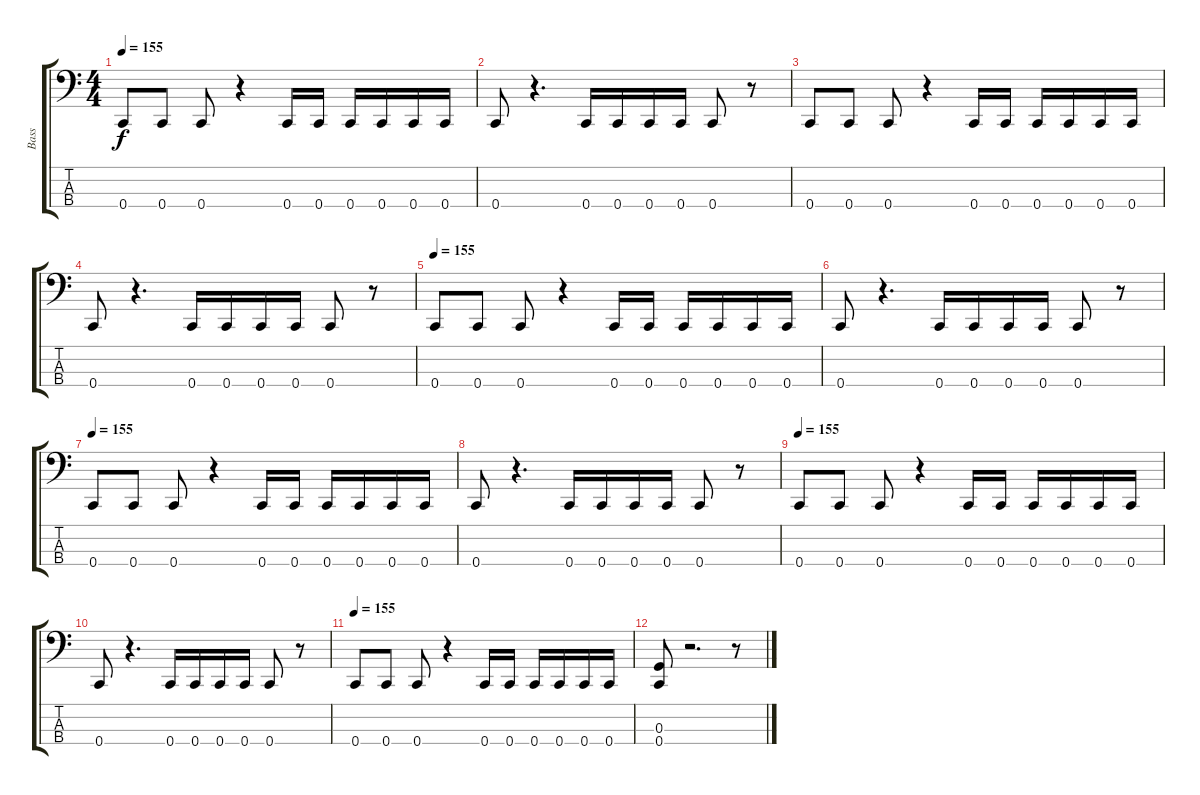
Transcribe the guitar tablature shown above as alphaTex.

\track ("Bass" "Bass") {instrument electricbasspick}
\staff {score tabs}
\tuning (F2 C2 G1 C1) {hide}
\ts (4 4)
\tempo 155
\clef f4
\ks c
0.4.8{dy f} 0.4.8 0.4.8 r.4 0.4.16 0.4.16 0.4.16 0.4.16 0.4.16 0.4.16 |
0.4.8 r.4{d} 0.4.16 0.4.16 0.4.16 0.4.16 0.4.8 r.8 |
0.4.8 0.4.8 0.4.8 r.4 0.4.16 0.4.16 0.4.16 0.4.16 0.4.16 0.4.16 |
0.4.8 r.4{d} 0.4.16 0.4.16 0.4.16 0.4.16 0.4.8 r.8 |
\tempo 155
0.4.8 0.4.8 0.4.8 r.4 0.4.16 0.4.16 0.4.16 0.4.16 0.4.16 0.4.16 |
0.4.8 r.4{d} 0.4.16 0.4.16 0.4.16 0.4.16 0.4.8 r.8 |
\tempo 155
0.4.8 0.4.8 0.4.8 r.4 0.4.16 0.4.16 0.4.16 0.4.16 0.4.16 0.4.16 |
0.4.8 r.4{d} 0.4.16 0.4.16 0.4.16 0.4.16 0.4.8 r.8 |
\tempo 155
0.4.8 0.4.8 0.4.8 r.4 0.4.16 0.4.16 0.4.16 0.4.16 0.4.16 0.4.16 |
0.4.8 r.4{d} 0.4.16 0.4.16 0.4.16 0.4.16 0.4.8 r.8 |
\tempo 155
0.4.8 0.4.8 0.4.8 r.4 0.4.16 0.4.16 0.4.16 0.4.16 0.4.16 0.4.16 |
(0.3 0.4).8 r.2{d} r.8
